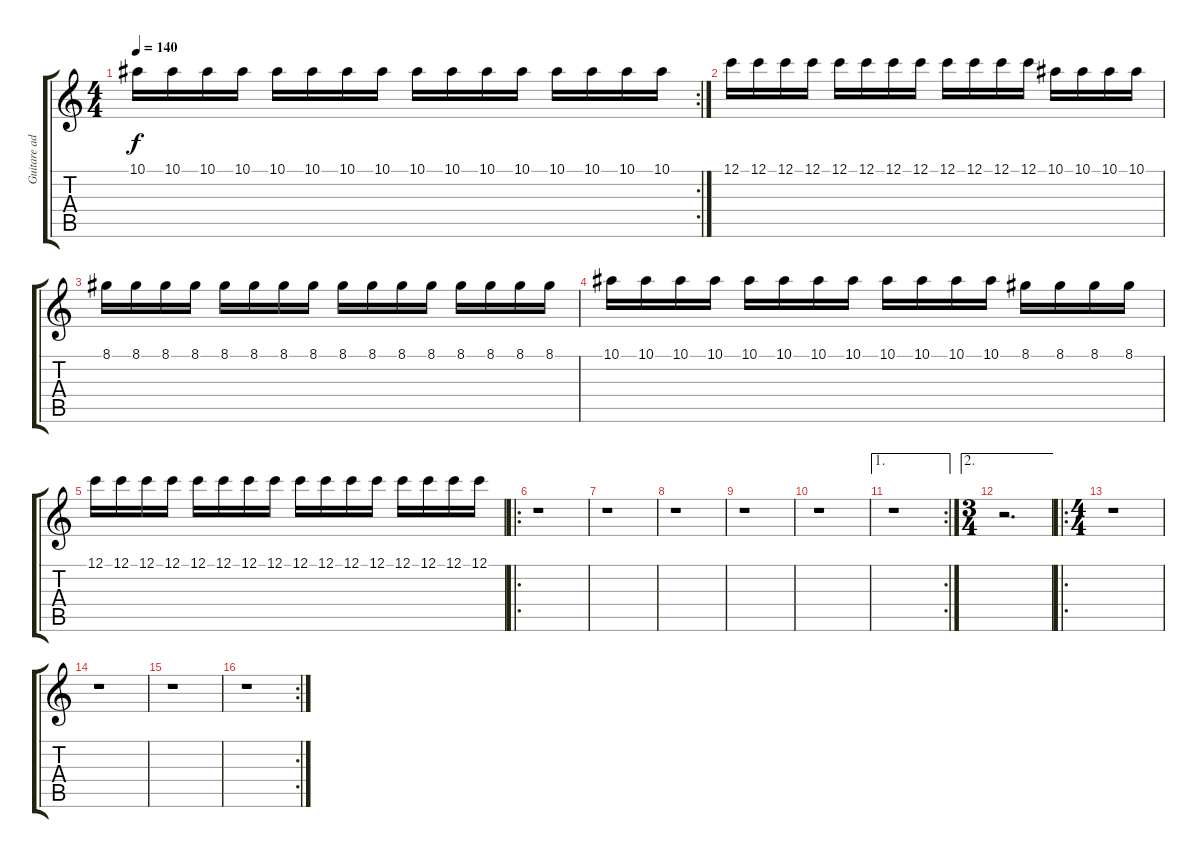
\track ("Guitare additionnelle 2" "Guitare ad") {instrument distortionguitar}
\staff {score tabs}
\tuning (C4 G3 Eb3 Bb2 F2 C2) {hide}
\rc 2
\ts (4 4)
\tempo 140
\clef g2
\ks c
10.1.16{dy f} 10.1.16 10.1.16 10.1.16 10.1.16 10.1.16 10.1.16 10.1.16 10.1.16 10.1.16 10.1.16 10.1.16 10.1.16 10.1.16 10.1.16 10.1.16 |
12.1.16 12.1.16 12.1.16 12.1.16 12.1.16 12.1.16 12.1.16 12.1.16 12.1.16 12.1.16 12.1.16 12.1.16 10.1.16 10.1.16 10.1.16 10.1.16 |
8.1.16 8.1.16 8.1.16 8.1.16 8.1.16 8.1.16 8.1.16 8.1.16 8.1.16 8.1.16 8.1.16 8.1.16 8.1.16 8.1.16 8.1.16 8.1.16 |
10.1.16 10.1.16 10.1.16 10.1.16 10.1.16 10.1.16 10.1.16 10.1.16 10.1.16 10.1.16 10.1.16 10.1.16 8.1.16 8.1.16 8.1.16 8.1.16 |
12.1.16 12.1.16 12.1.16 12.1.16 12.1.16 12.1.16 12.1.16 12.1.16 12.1.16 12.1.16 12.1.16 12.1.16 12.1.16 12.1.16 12.1.16 12.1.16 |
\ro
r.1 |
r.1 |
r.1 |
r.1 |
r.1 |
\ae 1
\rc 2
r.1 |
\ae 2
\ts (3 4)
r.2{d} |
\ro
\ts (4 4)
r.1 |
r.1 |
r.1 |
\rc 2
r.1
